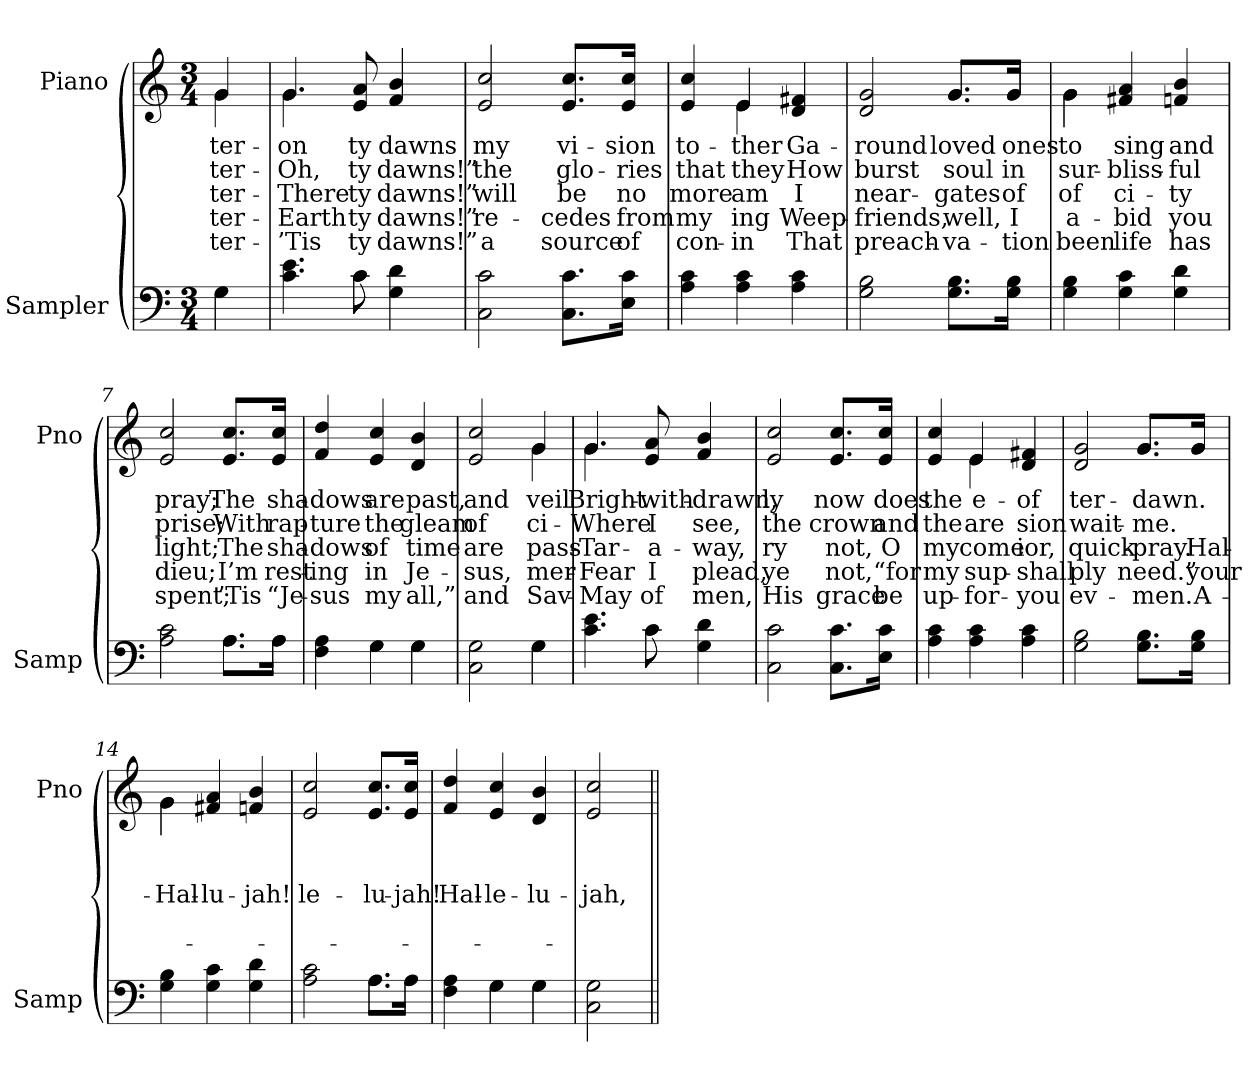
**kern	**kern	**text	**text	**text	**text	**text
*part2	*part1	*part1	*part1	*part1	*part1	*part1
*staff2	*staff1	*staff1	*staff1	*staff1	*staff1	*staff1
*I"Sampler	*I"Piano	*	*	*	*	*
*I'Samp	*I'Pno	*	*	*	*	*
*clefF4	*clefG2	*	*	*	*	*
*M3/4	*M3/4	*	*	*	*	*
=1	=1	=1	=1	=1	=1	=1
*^	*^	*	*	*	*	*
4G\	4G	4g/	4g	-ter-	-ter-	-ter-	-ter-	-ter-
=2	=2	=2	=2	=2	=2	=2	=2	=2
4.c 4.e	4.ryy	4.g/	4.g	on	Oh,	There	Earth	’Tis
8c\	8c	8e 8a	4.ryy	-ty	-ty	-ty	-ty	-ty
4G 4d	4ryy	4f 4b	.	dawns	dawns!”	dawns!”	dawns!”	dawns!”
*v	*v	*	*	*	*	*	*	*
*	*v	*v	*	*	*	*	*
=3	=3	=3	=3	=3	=3	=3
2C 2c	2e 2cc	my	the	will	re-	a
8.C\ 8.c\L	8.e/ 8.cc/L	vi-	glo-	be	-cedes	source
16E\ 16c\Jk	16e/ 16cc/Jk	-sion	-ries	no	from	of
=4	=4	=4	=4	=4	=4	=4
*	*^	*	*	*	*	*
4A 4c	4e 4cc	4ryy	to-	that	more	my	con-
4A 4c	4e/	4e	-ther	they	am	-ing	in
4A 4c	4d 4f#X	4ryy	Ga-	How	I	Weep-	That
=5	=5	=5	=5	=5	=5	=5	=5
2G 2B	2d 2g	2ryy	round	burst	near-	friends,	preach-
8.G\ 8.B\L	8.g/L	8.g/L	loved	soul	gates	-well,	-va-
16G\ 16B\Jk	16g/Jk	16g/Jk	ones	in	of	I	-tion
=6	=6	=6	=6	=6	=6	=6	=6
4G 4B	4g\	4g	to	sur-	of	a-	been
4G 4c	4f#X 4a	2ryy	sing	bliss-	ci-	bid	life
4G 4d	4fn 4b	.	and	-ful	-ty	you	has
*	*v	*v	*	*	*	*	*
=7	=7	=7	=7	=7	=7	=7
*^	*	*	*	*	*	*
2A 2c	2ryy	2e 2cc	pray;	-prise;	light;	-dieu;	spent;
8.A\L	8.A\L	8.e/ 8.cc/L	The	With	The	I’m	’Tis
16A\Jk	16A\Jk	16e/ 16cc/Jk	sha-	rap-	sha-	rest-	“Je-
=8	=8	=8	=8	=8	=8	=8	=8
4F 4A	4ryy	4f 4dd	-dows	-ture	-dows	-ing	-sus
4G\	4G	4e 4cc	are	the	of	in	my
4G\	4G	4d 4b	past,	gleam	time	Je-	all,”
=9	=9	=9	=9	=9	=9	=9	=9
*	*	*^	*	*	*	*	*
2C\ 2G\	2ryy	2e 2cc	2ryy	and	of	are	-sus,	and
4G\	4G	4g/	4g	veil	ci-	pass-	mer-	Sav-
=10	=10	=10	=10	=10	=10	=10	=10	=10
4.c 4.e	4.ryy	4.g/	4.g	Bright-	Where	Tar-	Fear	May
8c\	8c	8e 8a	4.ryy	with-	I	a-	I	of
4G 4d	4ryy	4f 4b	.	-drawn,	see,	-way,	plead,	men,
*v	*v	*	*	*	*	*	*	*
*	*v	*v	*	*	*	*	*
=11	=11	=11	=11	=11	=11	=11
2C 2c	2e 2cc	-ly	the	-ry	ye	His
8.C\ 8.c\L	8.e/ 8.cc/L	now	crown	not,	not,	grace
16E\ 16c\Jk	16e/ 16cc/Jk	does	and	O	“for	be
=12	=12	=12	=12	=12	=12	=12
*	*^	*	*	*	*	*
4A 4c	4e 4cc	4ryy	the	the	my	my	up-
4A 4c	4e/	4e	e-	are	come	sup-	for-
4A 4c	4d 4f#X	4ryy	of	-sion	-ior,	shall	you
=13	=13	=13	=13	=13	=13	=13	=13
2G 2B	2d 2g	2ryy	-ter-	wait-	quick-	-ply	-ev-
8.G\ 8.B\L	8.g/L	8.g/L	dawn.	me.	pray.	need.”	-men.
16G\ 16B\Jk	16g/Jk	16g/Jk	.	.	Hal-	your	A-
=14	=14	=14	=14	=14	=14	=14	=14
4G 4B	4g\	4g	.	.	Hal-	.	.
4G 4c	4f#X 4a	2ryy	.	.	-lu-	.	.
4G 4d	4fn 4b	.	.	.	-jah!	.	.
*	*v	*v	*	*	*	*	*
=15	=15	=15	=15	=15	=15	=15
*^	*	*	*	*	*	*
2A 2c	2ryy	2e 2cc	.	.	-le-	.	.
8.A\L	8.A\L	8.e/ 8.cc/L	.	.	-lu-	.	.
16A\Jk	16A\Jk	16e/ 16cc/Jk	.	.	-jah!	.	.
=16	=16	=16	=16	=16	=16	=16	=16
4F 4A	4ryy	4f 4dd	.	.	Hal-	.	.
4G\	4G	4e 4cc	.	.	-le-	.	.
4G\	4G	4d 4b	.	.	-lu-	.	.
*v	*v	*	*	*	*	*	*
=17	=17	=17	=17	=17	=17	=17
2C\ 2G\	2e 2cc	.	.	-jah,	.	.
=||	=||	=||	=||	=||	=||	=||
*-	*-	*-	*-	*-	*-	*-
